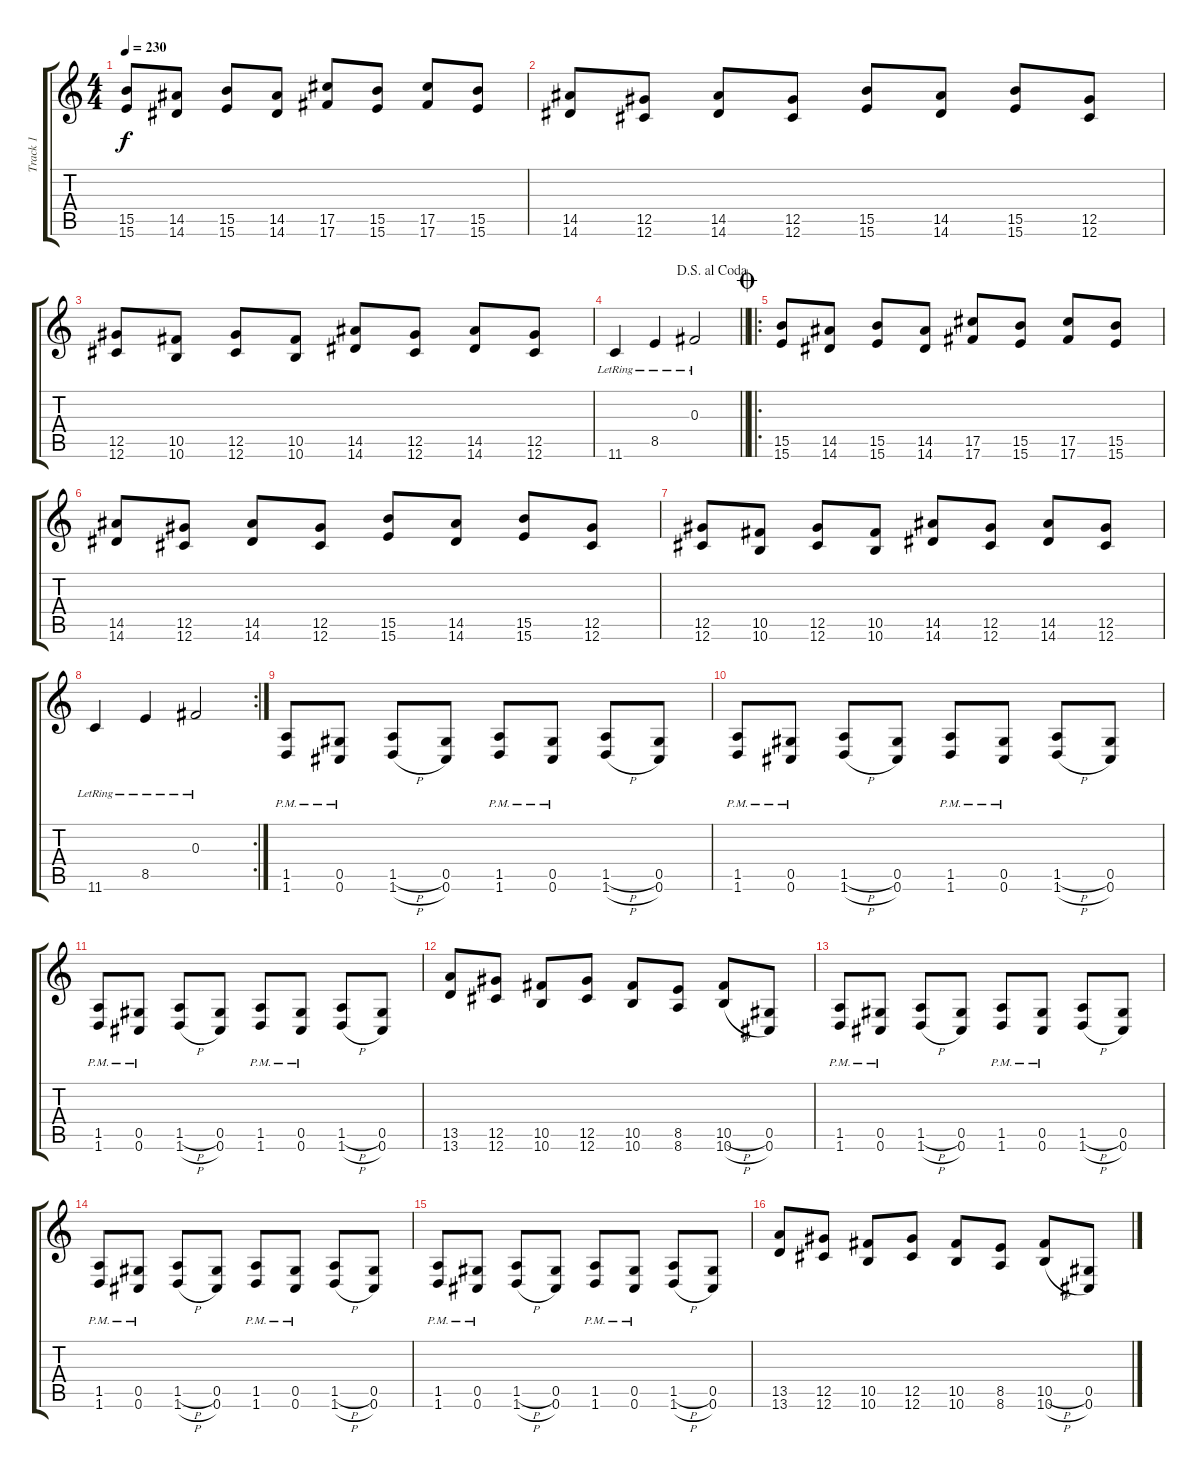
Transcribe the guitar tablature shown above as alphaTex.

\track ("Track 1" "Track 1") {instrument distortionguitar}
\staff {score tabs}
\tuning (Eb4 Bb3 Gb3 Db3 Ab2 Db2) {hide}
\ts (4 4)
\tempo 230
\clef g2
\ks c
(15.5 15.6).8{dy f} (14.5 14.6).8 (15.5 15.6).8 (14.5 14.6).8 (17.5 17.6).8 (15.5 15.6).8 (17.5 17.6).8 (15.5 15.6).8 |
(14.5 14.6).8 (12.5 12.6).8 (14.5 14.6).8 (12.5 12.6).8 (15.5 15.6).8 (14.5 14.6).8 (15.5 15.6).8 (12.5 12.6).8 |
(12.5 12.6).8 (10.5 10.6).8 (12.5 12.6).8 (10.5 10.6).8 (14.5 14.6).8 (12.5 12.6).8 (14.5 14.6).8 (12.5 12.6).8 |
\jump dalsegnoalcoda
\barLineRight lightlight
11.6{lr}.4 8.5{lr}.4 0.3{lr}.2 |
\ro
\jump coda
(15.5 15.6).8 (14.5 14.6).8 (15.5 15.6).8 (14.5 14.6).8 (17.5 17.6).8 (15.5 15.6).8 (17.5 17.6).8 (15.5 15.6).8 |
(14.5 14.6).8 (12.5 12.6).8 (14.5 14.6).8 (12.5 12.6).8 (15.5 15.6).8 (14.5 14.6).8 (15.5 15.6).8 (12.5 12.6).8 |
(12.5 12.6).8 (10.5 10.6).8 (12.5 12.6).8 (10.5 10.6).8 (14.5 14.6).8 (12.5 12.6).8 (14.5 14.6).8 (12.5 12.6).8 |
\rc 2
11.6{lr}.4 8.5{lr}.4 0.3{lr}.2 |
(1.5{pm} 1.6{pm}).8 (0.5{pm} 0.6{pm}).8 (1.5{h} 1.6{h}).8 (0.5 0.6).8 (1.5{pm} 1.6{pm}).8 (0.5{pm} 0.6{pm}).8 (1.5{h} 1.6{h}).8 (0.5 0.6).8 |
(1.5{pm} 1.6{pm}).8 (0.5{pm} 0.6{pm}).8 (1.5{h} 1.6{h}).8 (0.5 0.6).8 (1.5{pm} 1.6{pm}).8 (0.5{pm} 0.6{pm}).8 (1.5{h} 1.6{h}).8 (0.5 0.6).8 |
(1.5{pm} 1.6{pm}).8 (0.5{pm} 0.6{pm}).8 (1.5{h} 1.6{h}).8 (0.5 0.6).8 (1.5{pm} 1.6{pm}).8 (0.5{pm} 0.6{pm}).8 (1.5{h} 1.6{h}).8 (0.5 0.6).8 |
(13.5 13.6).8 (12.5 12.6).8 (10.5 10.6).8 (12.5 12.6).8 (10.5 10.6).8 (8.5 8.6).8 (10.5{h} 10.6{h}).8 (0.5 0.6).8 |
(1.5{pm} 1.6{pm}).8 (0.5{pm} 0.6{pm}).8 (1.5{h} 1.6{h}).8 (0.5 0.6).8 (1.5{pm} 1.6{pm}).8 (0.5{pm} 0.6{pm}).8 (1.5{h} 1.6{h}).8 (0.5 0.6).8 |
(1.5{pm} 1.6{pm}).8 (0.5{pm} 0.6{pm}).8 (1.5{h} 1.6{h}).8 (0.5 0.6).8 (1.5{pm} 1.6{pm}).8 (0.5{pm} 0.6{pm}).8 (1.5{h} 1.6{h}).8 (0.5 0.6).8 |
(1.5{pm} 1.6{pm}).8 (0.5{pm} 0.6{pm}).8 (1.5{h} 1.6{h}).8 (0.5 0.6).8 (1.5{pm} 1.6{pm}).8 (0.5{pm} 0.6{pm}).8 (1.5{h} 1.6{h}).8 (0.5 0.6).8 |
(13.5 13.6).8 (12.5 12.6).8 (10.5 10.6).8 (12.5 12.6).8 (10.5 10.6).8 (8.5 8.6).8 (10.5{h} 10.6{h}).8 (0.5 0.6).8
